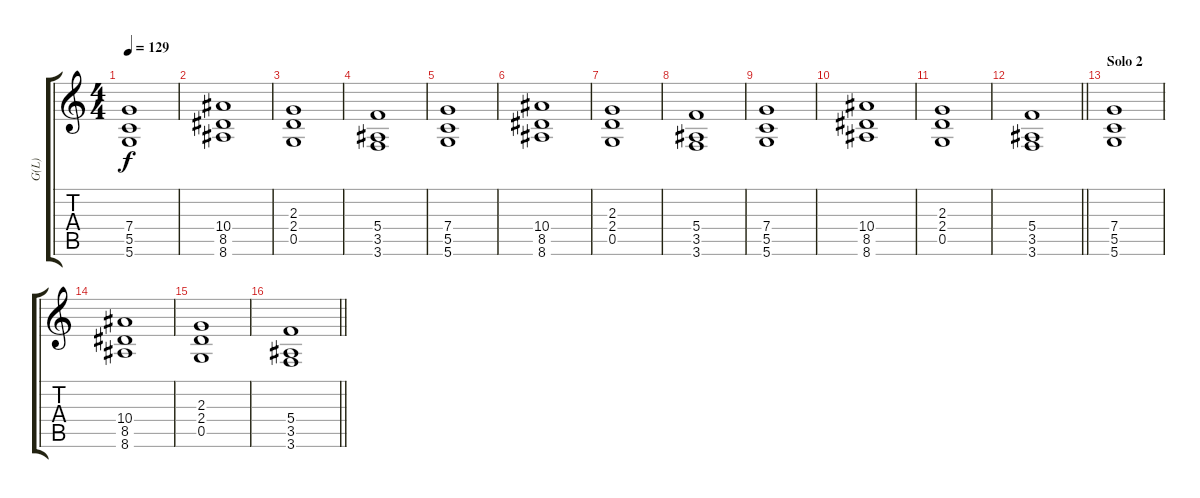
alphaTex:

\track ("G(L)" "G(L)") {instrument distortionguitar}
\staff {score tabs}
\tuning (D4 A3 F3 C3 G2 D2) {hide}
\ts (4 4)
\tempo 129
\clef g2
\ks c
(7.4 5.5 5.6).1{dy f} |
(10.4 8.5 8.6).1 |
(2.3 2.4 0.5).1 |
(5.4 3.5 3.6).1 |
(7.4 5.5 5.6).1 |
(10.4 8.5 8.6).1 |
(2.3 2.4 0.5).1 |
(5.4 3.5 3.6).1 |
(7.4 5.5 5.6).1 |
(10.4 8.5 8.6).1 |
(2.3 2.4 0.5).1 |
\barLineRight lightlight
(5.4 3.5 3.6).1 |
\section ("" "Solo 2")
(7.4 5.5 5.6).1 |
(10.4 8.5 8.6).1 |
(2.3 2.4 0.5).1 |
\barLineRight lightlight
(5.4 3.5 3.6).1
